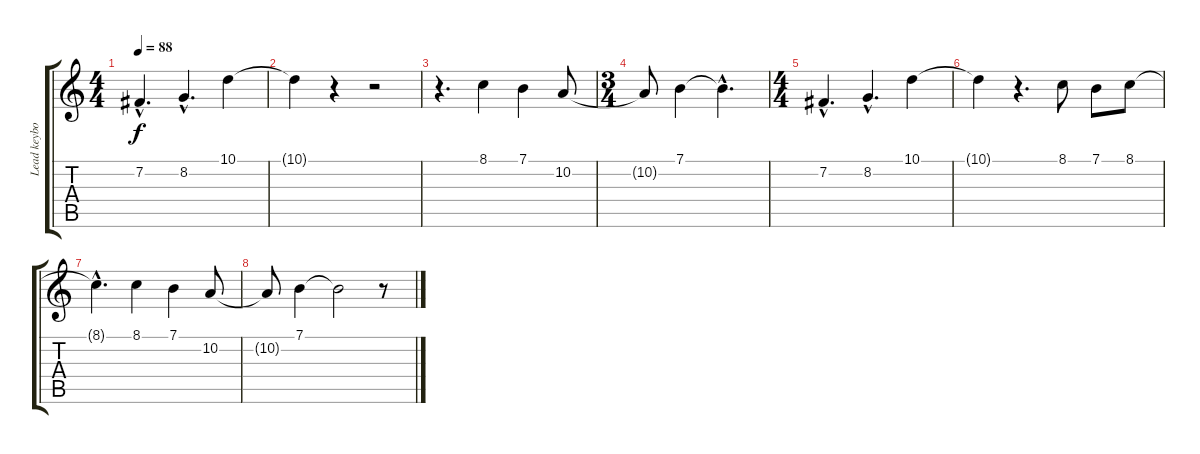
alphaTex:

\track ("Lead keyboard" "Lead keybo") {instrument acousticgrandpiano}
\staff {score tabs}
\tuning (E4 B3 G3 D3 A2 E2) {hide}
\ts (4 4)
\tempo 88
\clef g2
\ks c
7.2{hac}.4{d dy f instrument acousticgrandpiano} 8.2{hac}.4{d} 10.1.4 |
10.1{t}.4 r.4 r.2 |
r.4{d} 8.1.4 7.1.4 10.2.8 |
\ts (3 4)
10.2{t}.8 7.1.4 7.1{hac t}.4{d} |
\ts (4 4)
7.2{hac}.4{d} 8.2{hac}.4{d} 10.1.4 |
10.1{t}.4 r.4{d} 8.1.8 7.1.8 8.1.8 |
8.1{hac t}.4{d} 8.1.4 7.1.4 10.2.8 |
10.2{t}.8 7.1.4 7.1{t}.2 r.8
